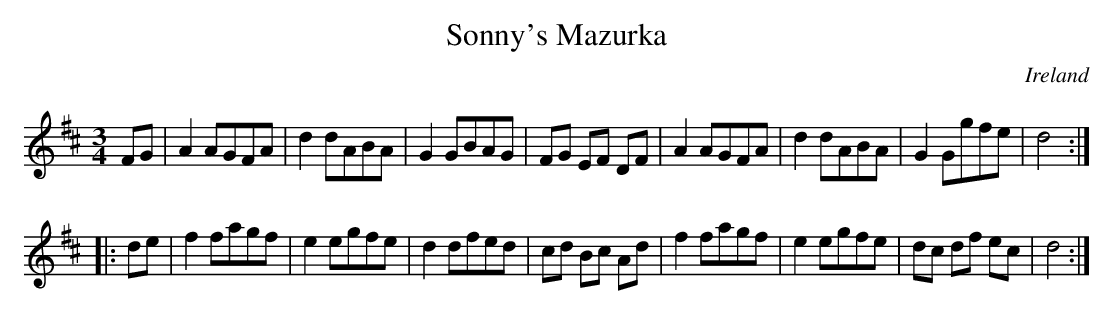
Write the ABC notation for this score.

X:1
T:Sonny's Mazurka
O:Ireland
M:3/4
K:D
FG|\
A2AGFA|d2dABA|G2GBAG|FG EF DF|\
A2AGFA|d2dABA|G2Ggfe|d4::
de|\
f2fagf|e2egfe|d2dfed|cd Bc Ad|\
f2fagf|e2egfe|dc df ec|d4:|
